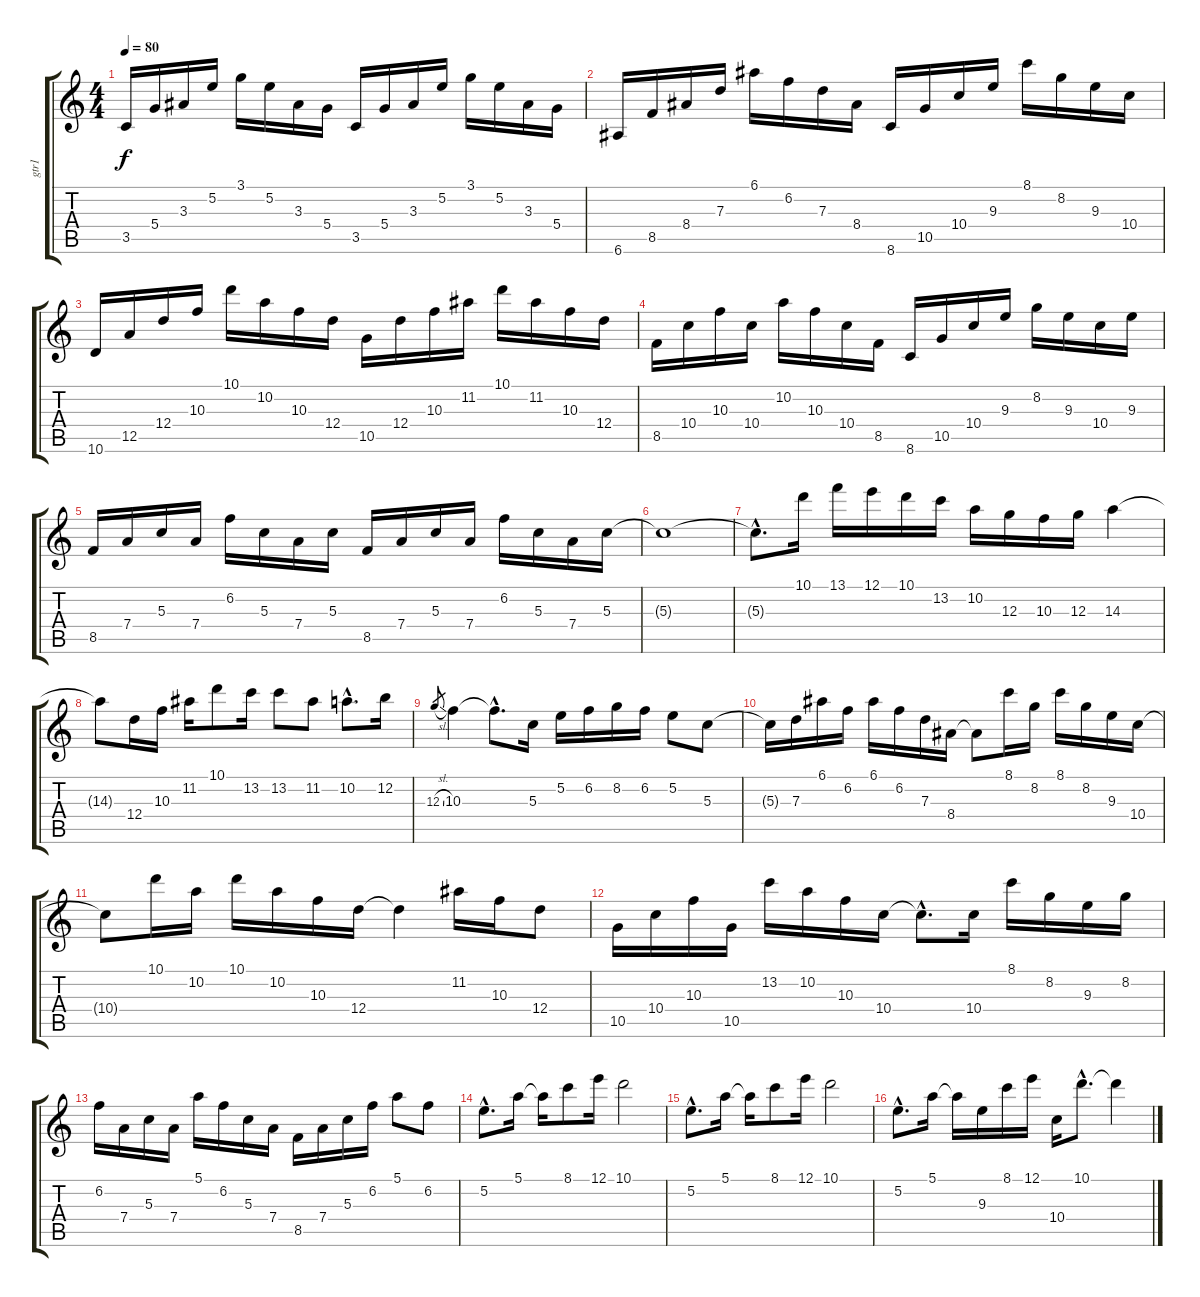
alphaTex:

\track ("gtr1" "gtr1") {instrument electricguitarjazz}
\staff {score tabs}
\tuning (E4 B3 G3 D3 A2 E2) {hide}
\ts (4 4)
\tempo 80
\clef g2
\ks c
3.5.16{dy f} 5.4.16 3.3.16 5.2.16 3.1.16 5.2.16 3.3.16 5.4.16 3.5.16 5.4.16 3.3.16 5.2.16 3.1.16 5.2.16 3.3.16 5.4.16 |
6.6.16 8.5.16 8.4.16 7.3.16 6.1.16 6.2.16 7.3.16 8.4.16 8.6.16 10.5.16 10.4.16 9.3.16 8.1.16 8.2.16 9.3.16 10.4.16 |
10.6.16 12.5.16 12.4.16 10.3.16 10.1.16 10.2.16 10.3.16 12.4.16 10.5.16 12.4.16 10.3.16 11.2.16 10.1.16 11.2.16 10.3.16 12.4.16 |
8.5.16 10.4.16 10.3.16 10.4.16 10.2.16 10.3.16 10.4.16 8.5.16 8.6.16 10.5.16 10.4.16 9.3.16 8.2.16 9.3.16 10.4.16 9.3.16 |
8.5.16 7.4.16 5.3.16 7.4.16 6.2.16 5.3.16 7.4.16 5.3.16 8.5.16 7.4.16 5.3.16 7.4.16 6.2.16 5.3.16 7.4.16 5.3.16 |
5.3{t}.1 |
5.3{hac t}.8{d} 10.1.16 13.1.16 12.1.16 10.1.16 13.2.16 10.2.16 12.3.16 10.3.16 12.3.16 14.3.4 |
14.3{t}.8 12.4.16 10.3.16 11.2.16 10.1.8 13.2.16 13.2.8 11.2.8 10.2{hac}.8{d} 12.2.16 |
12.3{sl}.8{gr} 10.3.4 10.3{hac t}.8{d} 5.3.16 5.2.16 6.2.16 8.2.16 6.2.16 5.2.8 5.3.8 |
5.3{t}.16 7.3.16 6.1.16 6.2.16 6.1.16 6.2.16 7.3.16 8.4.16 8.4{t}.8 8.1.16 8.2.16 8.1.16 8.2.16 9.3.16 10.4.16 |
10.4{t}.8 10.1.16 10.2.16 10.1.16 10.2.16 10.3.16 12.4.16 12.4{t}.4 11.2.16 10.3.16 12.4.8 |
10.5.16 10.4.16 10.3.16 10.5.16 13.2.16 10.2.16 10.3.16 10.4.16 10.4{hac t}.8{d} 10.4.16 8.1.16 8.2.16 9.3.16 8.2.16 |
6.2.16 7.4.16 5.3.16 7.4.16 5.1.16 6.2.16 5.3.16 7.4.16 8.5.16 7.4.16 5.3.16 6.2.16 5.1.8 6.2.8 |
5.2{hac}.8{d} 5.1.16 5.1{t}.16 8.1.8 12.1.16 10.1.2 |
5.2{hac}.8{d} 5.1.16 5.1{t}.16 8.1.8 12.1.16 10.1.2 |
5.2{hac}.8{d} 5.1.16 5.1{t}.16 9.3.16 8.1.16 12.1.16 10.4.16 10.1{hac}.8{d} 10.1{t}.4
